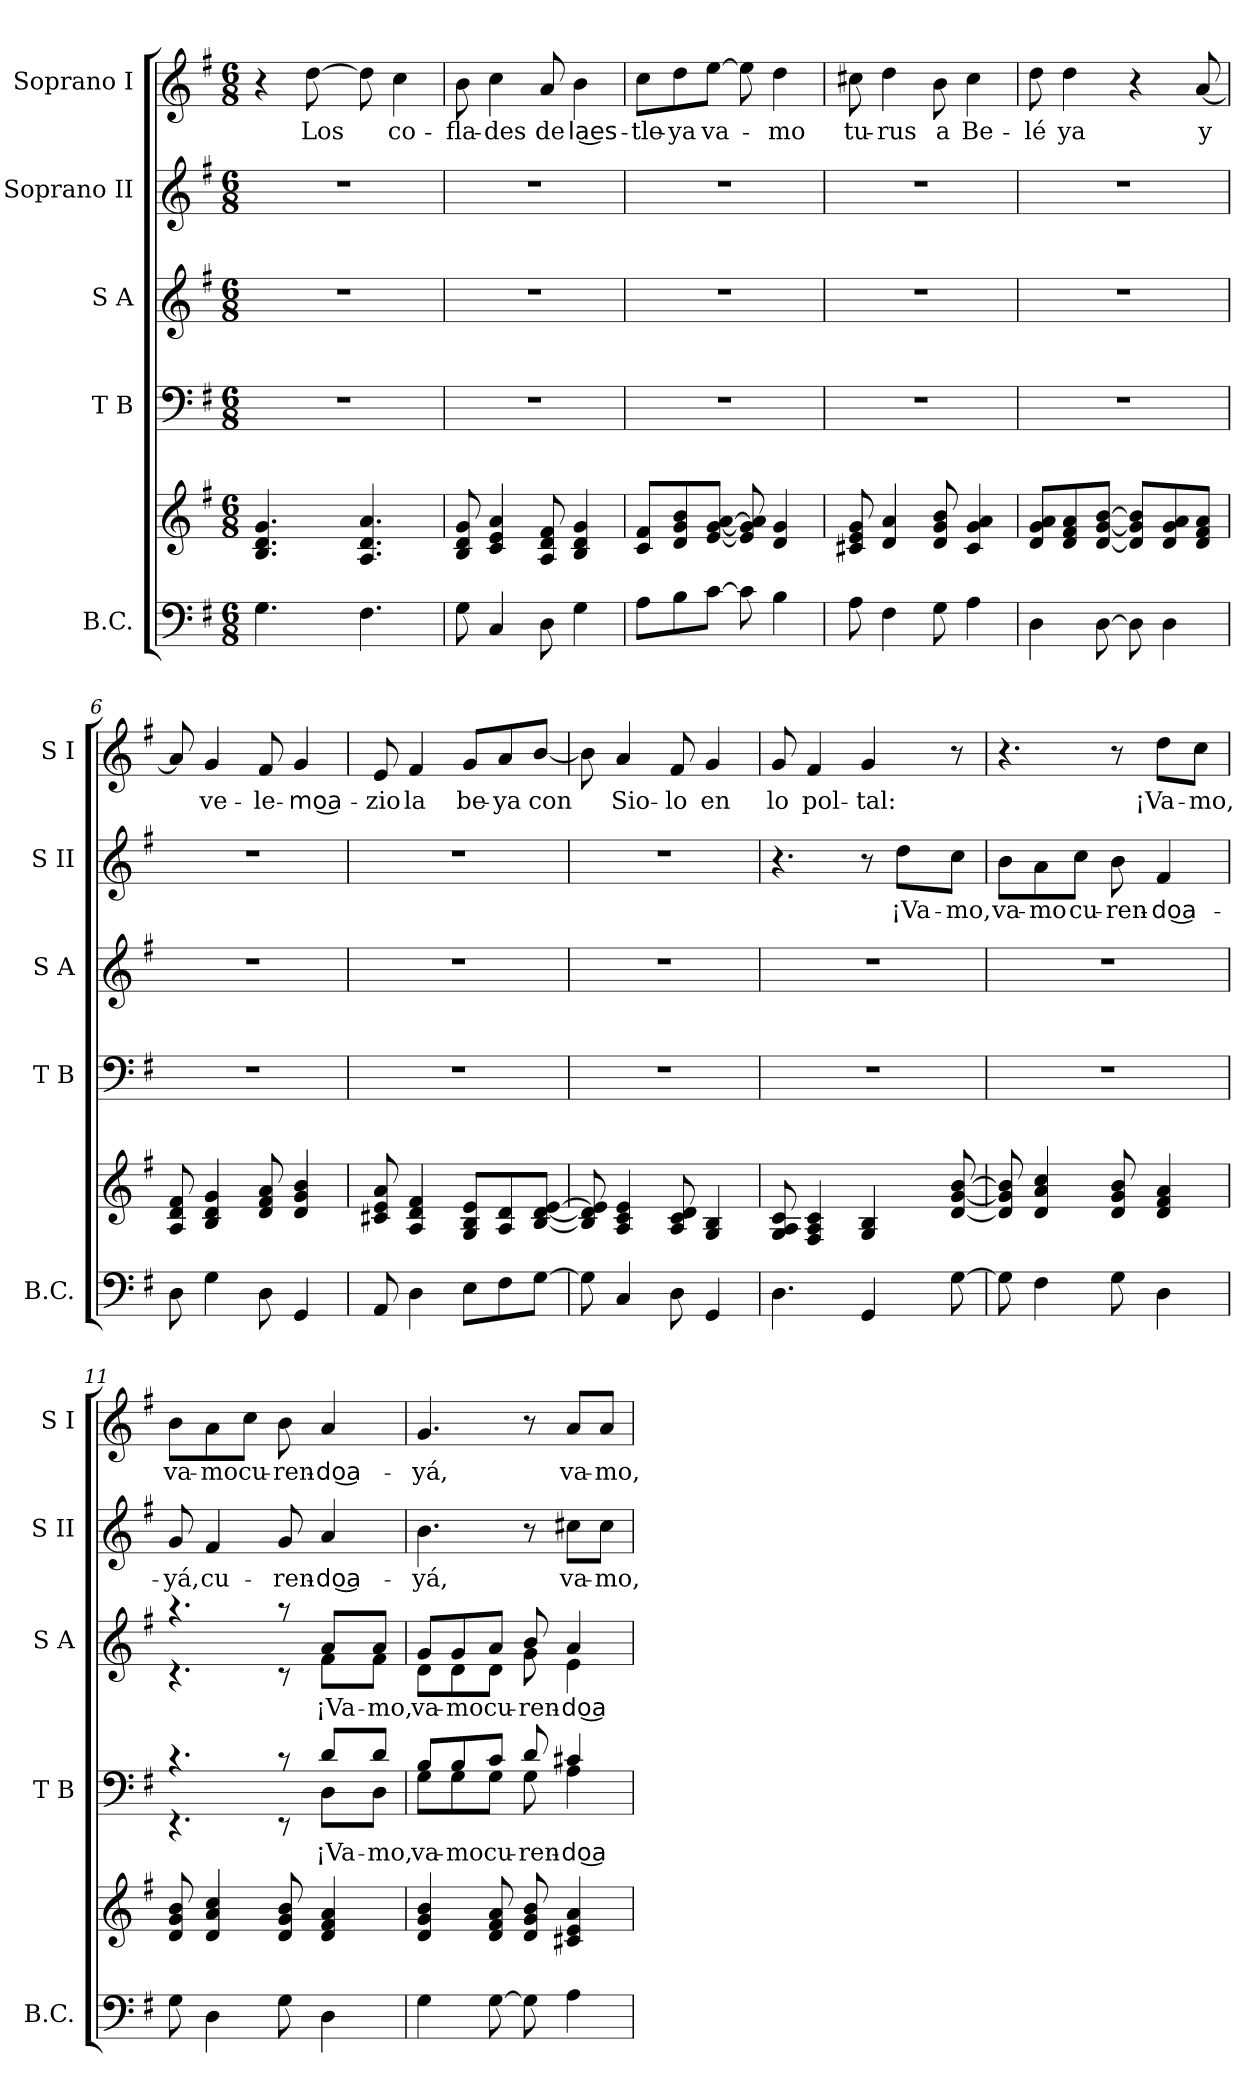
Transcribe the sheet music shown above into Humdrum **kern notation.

**kern	**kern	**kern	**text	**kern	**text	**kern	**text	**kern	**text
*part5	*part5	*part4	*part4	*part3	*part3	*part2	*part2	*part1	*part1
*staff6	*staff5	*staff4	*staff4	*staff3	*staff3	*staff2	*staff2	*staff1	*staff1
*I"B.C.	*	*I"T B	*	*I"S A	*	*I"Soprano II	*	*I"Soprano I	*
*I'B.C.	*	*I'T B	*	*I'S A	*	*I'S II	*	*I'S I	*
*clefF4	*clefG2	*clefF4	*	*clefG2	*	*clefG2	*	*clefG2	*
*k[f#]	*k[f#]	*k[f#]	*	*k[f#]	*	*k[f#]	*	*k[f#]	*
*G:	*G:	*G:	*	*G:	*	*G:	*	*G:	*
*M6/8	*M6/8	*M6/8	*	*M6/8	*	*M6/8	*	*M6/8	*
=1	=1	=1	=1	=1	=1	=1	=1	=1	=1
4.G\	4.B/ 4.d/ 4.g/	2.r	.	2.r	.	2.r	.	4r	.
!	!	!	!	!	!	!	!	!	!LO:LY:b
.	.	.	.	.	.	.	.	[8dd\	Los
4.F#\	4.A/ 4.d/ 4.a/	.	.	.	.	.	.	8dd\]	.
!	!	!	!	!	!	!	!	!	!LO:LY:b
.	.	.	.	.	.	.	.	4cc\	co-
=2	=2	=2	=2	=2	=2	=2	=2	=2	=2
!	!	!	!	!	!	!	!	!	!LO:LY:b
8G\	8B/ 8d/ 8g/	2.r	.	2.r	.	2.r	.	8b\	-fla-
!	!	!	!	!	!	!	!	!	!LO:LY:b
4C/	4c/ 4e/ 4a/	.	.	.	.	.	.	4cc\	-des
!	!	!	!	!	!	!	!	!	!LO:LY:b
8D\	8A/ 8d/ 8f#/	.	.	.	.	.	.	8a/	de
!	!	!	!	!	!	!	!	!	!LO:LY:b
4G\	4B/ 4d/ 4g/	.	.	.	.	.	.	4b\	la͜es-
=3	=3	=3	=3	=3	=3	=3	=3	=3	=3
!	!	!	!	!	!	!	!	!	!LO:LY:b
8A\L	8c/ 8f#/L	2.r	.	2.r	.	2.r	.	8cc\L	-tle-
!	!	!	!	!	!	!	!	!	!LO:LY:b
8B\	8d/ 8g/ 8b/	.	.	.	.	.	.	8dd\	-ya
!	!	!	!	!	!	!	!	!	!LO:LY:b
[8c\J	[8e/ [8g/ [8a/J	.	.	.	.	.	.	[8ee\J	va-
8c\]	8e/] 8g/] 8a/]	.	.	.	.	.	.	8ee\]	.
!	!	!	!	!	!	!	!	!	!LO:LY:b
4B\	4d/ 4g/	.	.	.	.	.	.	4dd\	-mo
=4	=4	=4	=4	=4	=4	=4	=4	=4	=4
!	!	!	!	!	!	!	!	!	!LO:LY:b
8A\	8c#X/ 8e/ 8g/	2.r	.	2.r	.	2.r	.	8cc#X\	tu-
!	!	!	!	!	!	!	!	!	!LO:LY:b
4F#\	4d/ 4a/	.	.	.	.	.	.	4dd\	-rus
!	!	!	!	!	!	!	!	!	!LO:LY:b
8G\	8d/ 8g/ 8b/	.	.	.	.	.	.	8b\	a
!	!	!	!	!	!	!	!	!	!LO:LY:b
4A\	4c#/ 4g/ 4a/	.	.	.	.	.	.	4cc#\	Be-
=5	=5	=5	=5	=5	=5	=5	=5	=5	=5
!	!	!	!	!	!	!	!	!	!LO:LY:b
4D\	8d/ 8g/ 8a/L	2.r	.	2.r	.	2.r	.	8dd\	-lé
!	!	!	!	!	!	!	!	!	!LO:LY:b
.	8d/ 8f#/ 8a/	.	.	.	.	.	.	4dd\	ya
[8D\	[8d/ [8g/ [8b/J	.	.	.	.	.	.	.	.
8D\]	8d/] 8g/] 8b/]L	.	.	.	.	.	.	4r	.
4D\	8d/ 8g/ 8a/	.	.	.	.	.	.	.	.
!	!	!	!	!	!	!	!	!	!LO:LY:b
.	8d/ 8f#/ 8a/J	.	.	.	.	.	.	[8a/	y
!!LO:LB:g=z
=6	=6	=6	=6	=6	=6	=6	=6	=6	=6
8D\	8A/ 8d/ 8f#/	2.r	.	2.r	.	2.r	.	8a/]	.
!	!	!	!	!	!	!	!	!	!LO:LY:b
4G\	4B/ 4d/ 4g/	.	.	.	.	.	.	4g/	ve-
!	!	!	!	!	!	!	!	!	!LO:LY:b
8D\	8d/ 8f#/ 8a/	.	.	.	.	.	.	8f#/	-le-
!	!	!	!	!	!	!	!	!	!LO:LY:b
4GG/	4d/ 4g/ 4b/	.	.	.	.	.	.	4g/	-mo͜a-
=7	=7	=7	=7	=7	=7	=7	=7	=7	=7
!	!	!	!	!	!	!	!	!	!LO:LY:b
8AA/	8c#X/ 8e/ 8a/	2.r	.	2.r	.	2.r	.	8e/	-zio
!	!	!	!	!	!	!	!	!	!LO:LY:b
4D\	4A/ 4d/ 4f#/	.	.	.	.	.	.	4f#/	la
!	!	!	!	!	!	!	!	!	!LO:LY:b
8E\L	8G/ 8B/ 8e/L	.	.	.	.	.	.	8g/L	be-
!	!	!	!	!	!	!	!	!	!LO:LY:b
8F#\	8A/ 8d/	.	.	.	.	.	.	8a/	-ya
!	!	!	!	!	!	!	!	!	!LO:LY:b
[8G\J	[8B/ [8d/ [8e/J	.	.	.	.	.	.	[8b/J	con
=8	=8	=8	=8	=8	=8	=8	=8	=8	=8
8G\]	8B/] 8d/] 8e/]	2.r	.	2.r	.	2.r	.	8b\]	.
!	!	!	!	!	!	!	!	!	!LO:LY:b
4C/	4A/ 4c/ 4e/	.	.	.	.	.	.	4a/	Sio-
!	!	!	!	!	!	!	!	!	!LO:LY:b
8D\	8A/ 8c/ 8d/	.	.	.	.	.	.	8f#/	-lo
!	!	!	!	!	!	!	!	!	!LO:LY:b
4GG/	4G/ 4B/	.	.	.	.	.	.	4g/	en
=9	=9	=9	=9	=9	=9	=9	=9	=9	=9
!	!	!	!	!	!	!	!	!	!LO:LY:b
4.D\	8G/ 8A/ 8c/	2.r	.	2.r	.	4.r	.	8g/	lo
!	!	!	!	!	!	!	!	!	!LO:LY:b
.	4F#/ 4A/ 4c/	.	.	.	.	.	.	4f#/	pol-
!	!	!	!	!	!	!	!	!	!LO:LY:b
4GG/	4G/ 4B/	.	.	.	.	8r	.	4g/	-tal:
!	!	!	!	!	!	!	!LO:LY:b	!	!
.	.	.	.	.	.	8dd\L	¡Va-	.	.
!	!	!	!	!	!	!	!LO:LY:b	!	!
[8G\	[8d/ [8g/ [8b/	.	.	.	.	8cc\J	-mo,	8r	.
=10	=10	=10	=10	=10	=10	=10	=10	=10	=10
!	!	!	!	!	!	!	!LO:LY:b	!	!
8G\]	8d/] 8g/] 8b/]	2.r	.	2.r	.	8b\L	va-	4.r	.
!	!	!	!	!	!	!	!LO:LY:b	!	!
4F#\	4d/ 4a/ 4cc/	.	.	.	.	8a\	-mo	.	.
!	!	!	!	!	!	!	!LO:LY:b	!	!
.	.	.	.	.	.	8cc\J	cu-	.	.
!	!	!	!	!	!	!	!LO:LY:b	!	!
8G\	8d/ 8g/ 8b/	.	.	.	.	8b\	-ren-	8r	.
!	!	!	!	!	!	!	!LO:LY:b	!	!LO:LY:b
4D\	4d/ 4f#/ 4a/	.	.	.	.	4f#/	-do͜a-	8dd\L	¡Va-
!	!	!	!	!	!	!	!	!	!LO:LY:b
.	.	.	.	.	.	.	.	8cc\J	-mo,
!!LO:LB:g=z
=11	=11	=11	=11	=11	=11	=11	=11	=11	=11
*	*	*^	*	*^	*	*	*	*	*
!	!	!	!	!	!	!	!	!	!LO:LY:b	!	!LO:LY:b
8G\	8d/ 8g/ 8b/	4.rc	4.rEE	.	4.raa	4.rc	.	8g/	-yá,	8b\L	va-
!	!	!	!	!	!	!	!	!	!LO:LY:b	!	!LO:LY:b
4D\	4d/ 4a/ 4cc/	.	.	.	.	.	.	4f#/	cu-	8a\	-mo
!	!	!	!	!	!	!	!	!	!	!	!LO:LY:b
.	.	.	.	.	.	.	.	.	.	8cc\J	cu-
!	!	!	!	!	!	!	!	!	!LO:LY:b	!	!LO:LY:b
8G\	8d/ 8g/ 8b/	8rc	8rEE	.	8raa	8rc	.	8g/	-ren-	8b\	-ren-
!	!	!	!	!LO:LY:b	!	!	!LO:LY:b	!	!LO:LY:b	!	!LO:LY:b
4D\	4d/ 4f#/ 4a/	8d/L	8D\L	¡Va-	8a/L	8f#\L	¡Va-	4a/	-do͜a-	4a/	-do͜a-
!	!	!	!	!LO:LY:b	!	!	!LO:LY:b	!	!	!	!
.	.	8d/J	8D\J	-mo,	8a/J	8f#\J	-mo,	.	.	.	.
=12	=12	=12	=12	=12	=12	=12	=12	=12	=12	=12	=12
!	!	!	!	!LO:LY:b	!	!	!LO:LY:b	!	!LO:LY:b	!	!LO:LY:b
4G\	4d/ 4g/ 4b/	8B/L	8G\L	va-	8g/L	8d\L	va-	4.b\	-yá,	4.g/	-yá,
!	!	!	!	!LO:LY:b	!	!	!LO:LY:b	!	!	!	!
.	.	8B/	8G\	-mo	8g/	8d\	-mo	.	.	.	.
!	!	!	!	!LO:LY:b	!	!	!LO:LY:b	!	!	!	!
[8G\	8d/ 8f#/ 8a/	8c/J	8G\J	cu-	8a/J	8d\J	cu-	.	.	.	.
!	!	!	!	!LO:LY:b	!	!	!LO:LY:b	!	!	!	!
8G\]	8d/ 8g/ 8b/	8d/	8G\	-ren-	8b/	8g\	-ren-	8r	.	8r	.
!	!	!	!	!LO:LY:b	!	!	!LO:LY:b	!	!LO:LY:b	!	!LO:LY:b
4A\	4c#X/ 4e/ 4a/	4c#X/	4A\	-do͜a-	4a/	4e\	-do͜a-	8cc#X\L	va-	8a/L	va-
!	!	!	!	!	!	!	!	!	!LO:LY:b	!	!LO:LY:b
.	.	.	.	.	.	.	.	8cc#\J	-mo,	8a/J	-mo,
*	*	*v	*v	*	*	*	*	*	*	*	*
*	*	*	*	*v	*v	*	*	*	*	*
=	=	=	=	=	=	=	=	=	=
*-	*-	*-	*-	*-	*-	*-	*-	*-	*-
